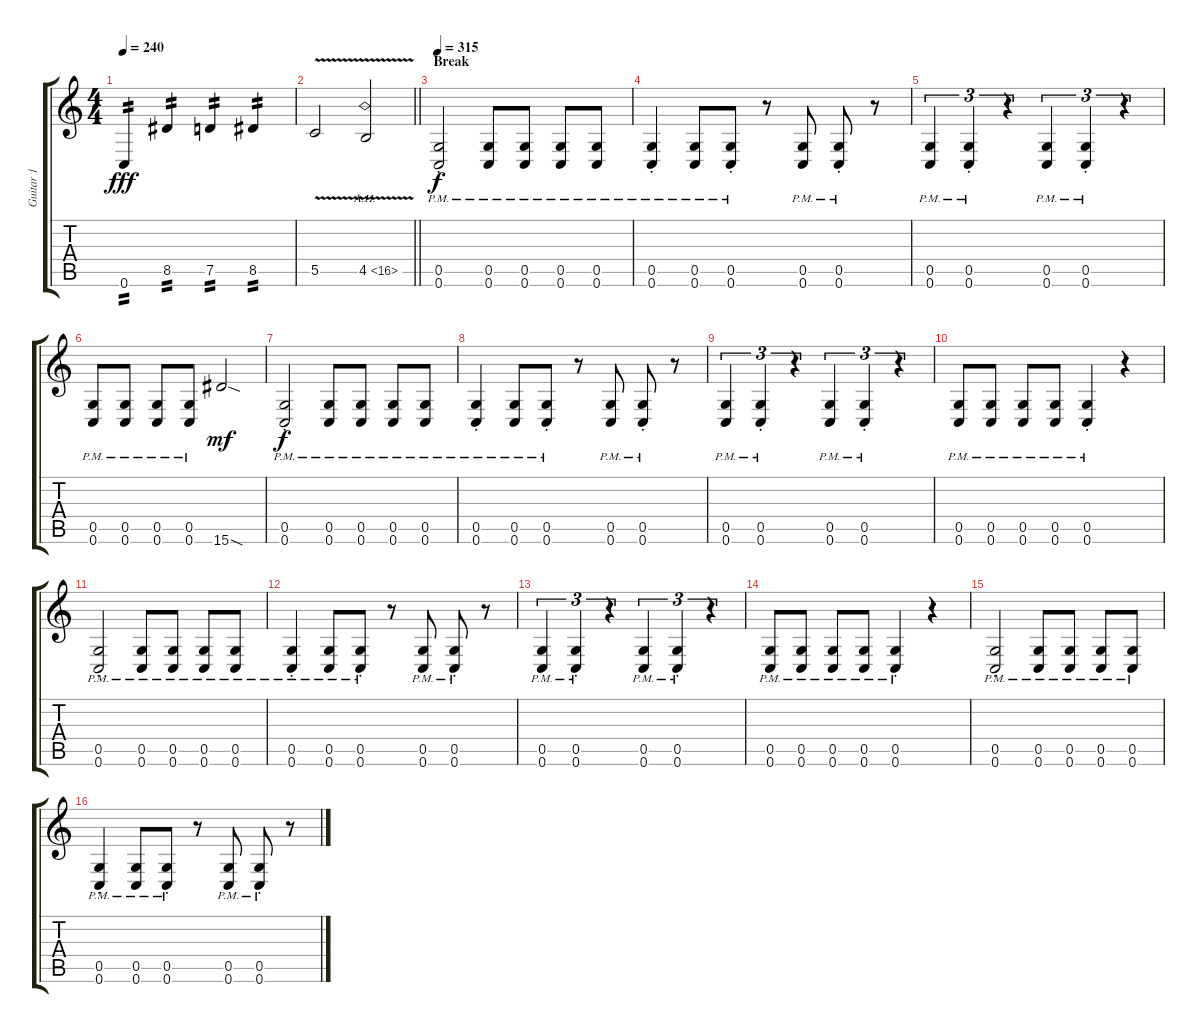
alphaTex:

\track ("Guitar 1" "Guitar 1") {instrument distortionguitar}
\staff {score tabs}
\tuning (D4 A3 F3 C3 G2 C2) {hide}
\ts (4 4)
\tempo 240
\clef g2
\ks c
0.6.4{tp 2 dy fff} 8.5.4{tp 2} 7.5.4{tp 2} 8.5.4{tp 2} |
\barLineRight lightlight
5.5{v}.2 4.5{ah 12 v}.2 |
\section ("" "Break")
\tempo 295
\tempo 315
(0.5{pm st} 0.6{pm st}).2{dy f} (0.5{pm} 0.6{pm}).8 (0.5{pm} 0.6{pm}).8 (0.5{pm} 0.6{pm}).8 (0.5{pm} 0.6{pm}).8 |
(0.5{pm st} 0.6{pm st}).4 (0.5{pm} 0.6{pm}).8 (0.5{pm st} 0.6{pm st}).8 r.8 (0.5{pm} 0.6{pm}).8 (0.5{pm st} 0.6{pm st}).8 r.8 |
(0.5{pm} 0.6{pm}).4{tu (3 2)} (0.5{pm st} 0.6{pm st}).4{tu (3 2)} r.4{tu (3 2)} (0.5{pm} 0.6{pm}).4{tu (3 2)} (0.5{pm st} 0.6{pm st}).4{tu (3 2)} r.4{tu (3 2)} |
(0.5{pm} 0.6{pm}).8 (0.5{pm} 0.6{pm}).8 (0.5{pm} 0.6{pm}).8 (0.5{pm} 0.6{pm}).8 15.6{sod}.2{dy mf} |
(0.5{pm st} 0.6{pm st}).2{dy f} (0.5{pm} 0.6{pm}).8 (0.5{pm} 0.6{pm}).8 (0.5{pm} 0.6{pm}).8 (0.5{pm} 0.6{pm}).8 |
(0.5{pm st} 0.6{pm st}).4 (0.5{pm} 0.6{pm}).8 (0.5{pm st} 0.6{pm st}).8 r.8 (0.5{pm} 0.6{pm}).8 (0.5{pm st} 0.6{pm st}).8 r.8 |
(0.5{pm} 0.6{pm}).4{tu (3 2)} (0.5{pm st} 0.6{pm st}).4{tu (3 2)} r.4{tu (3 2)} (0.5{pm} 0.6{pm}).4{tu (3 2)} (0.5{pm st} 0.6{pm st}).4{tu (3 2)} r.4{tu (3 2)} |
(0.5{pm} 0.6{pm}).8 (0.5{pm} 0.6{pm}).8 (0.5{pm} 0.6{pm}).8 (0.5{pm} 0.6{pm}).8 (0.5{pm st} 0.6{pm st}).4 r.4 |
(0.5{pm st} 0.6{pm st}).2 (0.5{pm} 0.6{pm}).8 (0.5{pm} 0.6{pm}).8 (0.5{pm} 0.6{pm}).8 (0.5{pm} 0.6{pm}).8 |
(0.5{pm st} 0.6{pm st}).4 (0.5{pm} 0.6{pm}).8 (0.5{pm st} 0.6{pm st}).8 r.8 (0.5{pm} 0.6{pm}).8 (0.5{pm st} 0.6{pm st}).8 r.8 |
(0.5{pm} 0.6{pm}).4{tu (3 2)} (0.5{pm st} 0.6{pm st}).4{tu (3 2)} r.4{tu (3 2)} (0.5{pm} 0.6{pm}).4{tu (3 2)} (0.5{pm st} 0.6{pm st}).4{tu (3 2)} r.4{tu (3 2)} |
(0.5{pm} 0.6{pm}).8 (0.5{pm} 0.6{pm}).8 (0.5{pm} 0.6{pm}).8 (0.5{pm} 0.6{pm}).8 (0.5{pm st} 0.6{pm st}).4 r.4 |
(0.5{pm st} 0.6{pm st}).2 (0.5{pm} 0.6{pm}).8 (0.5{pm} 0.6{pm}).8 (0.5{pm} 0.6{pm}).8 (0.5{pm} 0.6{pm}).8 |
(0.5{pm st} 0.6{pm st}).4 (0.5{pm} 0.6{pm}).8 (0.5{pm st} 0.6{pm st}).8 r.8 (0.5{pm} 0.6{pm}).8 (0.5{pm st} 0.6{pm st}).8 r.8
